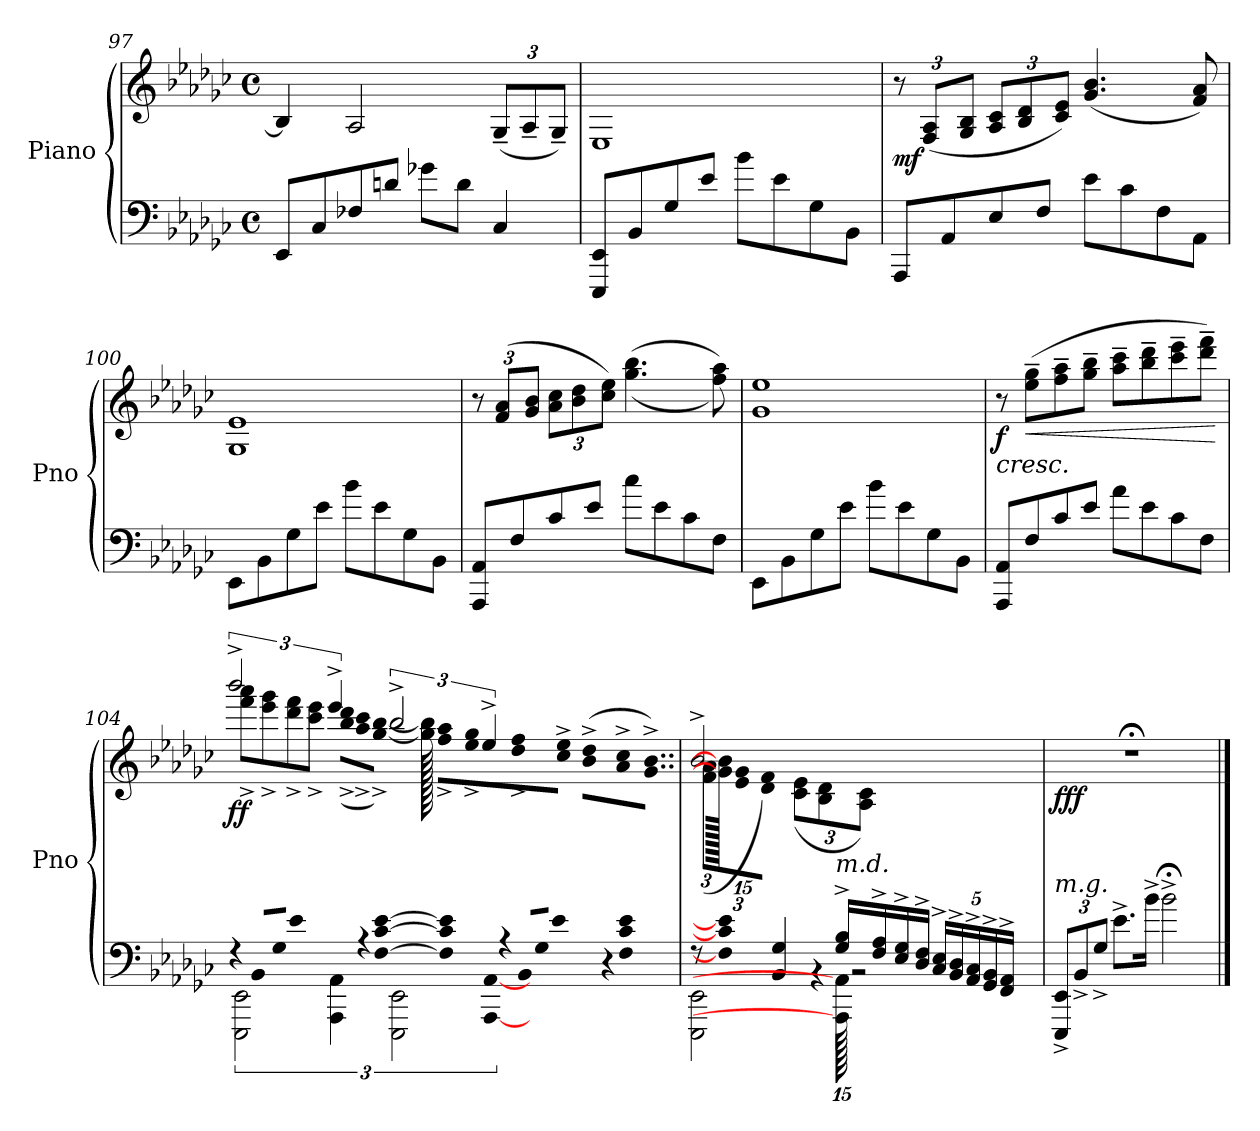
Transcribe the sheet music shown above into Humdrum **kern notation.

**kern	**kern	**dynam
*part1	*part1	*part1
*staff2	*staff1	*staff1/2
*I"Piano	*	*
*I'Pno	*	*
*clefF4	*clefG2	*
*k[b-e-a-d-g-c-]	*k[b-e-a-d-g-c-]	*
*M4/4	*M4/4	*
*met(c)	*met(c)	*
=97	=97	=97
8EE-/L	4B-/]	.
8C-/	.	.
*	*MM68	*
8F-X/	2A-/	.
8dn/J	.	.
8g-X\L	.	.
8d\J	.	.
*	*Xbrackettup	*
*	*MM64	*
4C-/	(<12G-~/L	.
.	12A-~/	.
.	12G-~/J)	.
=98	=98	=98
*	*MM72	*
8EEE-/ 8EE-/L	1E-	.
8BB-/	.	.
8G-/	.	.
8e-/J	.	.
8b-\L	.	.
8e-\	.	.
8G-\	.	.
8BB-\J	.	.
=99	=99	=99
!	!	!LO:DY:b
8AAA-/L	12r	mf
.	(<12F/ 12A-/L	.
8AA-/	.	.
.	12G-/ 12B-/J	.
8E-/	12A-/ 12c-/L	.
.	12B-/ 12d-/	.
8F/J	.	.
.	12c-/ 12e-/J)	.
8e-\L	(<4.g-/ 4.b-/	.
8c-\	.	.
8F\	.	.
8AA-\J	8f/ 8a-/)	.
!!LO:LB:g=z
=100	=100	=100
8EE-\L	1G- 1e-	.
8BB-\	.	.
8G-\	.	.
8e-\J	.	.
8b-\L	.	.
8e-\	.	.
8G-\	.	.
8BB-\J	.	.
=101	=101	=101
8AAA-/ 8AA-/L	12r	.
.	(>12f/ 12a-/L	.
8F/	.	.
.	12g-/ 12b-/J	.
8c-/	12a-\ 12cc-\L	.
.	12b-\ 12dd-\	.
8e-/J	.	.
.	12cc-\ 12ee-\J)	.
*	*MM68	*
8cc-\L	(>(<4.gg-\ 4.bb-\	.
8e-\	.	.
*	*MM64	*
8c-\	.	.
*	*MM60	*
8F\J	8ff\ 8aa-\))	.
=102	=102	=102
*	*MM68	*
8EE-\L	1g- 1ee-	.
*	*MM72	*
8BB-\	.	.
8G-\	.	.
8e-\J	.	.
8b-\L	.	.
8e-\	.	.
8G-\	.	.
8BB-\J	.	.
=103	=103	=103
!	!LO:TX:b:i:t=cresc.	!
!	!	!LO:DY:b
8AAA-/ 8AA-/L	8r	f
!	!	!LO:HP:b
8F/	(>8ee-\~ 8gg-\~L	<
8c-/	8ff\~ 8aa-\~	.
8e-/J	8gg-\~ 8bb-\~J	.
*	*MM68	*
8a-\L	8aa-\~ 8ccc-\~L	.
8e-\	8bb-\~ 8ddd-\~	.
*	*MM64	*
8c-\	8ccc-\~ 8eee-\~	.
8F\J	8ddd-\~ 8fff\~J)	.
.	.	[
!!LO:PB:g=z
=104	=104	=104
*^	*^	*
*	*	*brackettup	*Xtuplet	*
*v	*v	*	*	*
*	*v	*v	*
*	*MM72	*
*^	*^	*
!	!	!	!	!LO:DY:b
960ryy	480ryy	3bbb-^/	12fff\^ 12aaa-\^L	ff
*Xtuplet	*	*	*	*
!LO:N:vis=8	!	!	!	!
1920%107r	.	.	.	.
*	*tuplet	*	*	*
.	3EEE-\ 3EE-\	.	.	.
!LO:N:vis=8	!	!	!	!
1920%107BB-/L	.	.	.	.
.	.	.	12eee-\^ 12ggg-\^	.
!LO:N:vis=8	!	!	!	!
1920%107G-/J	.	.	.	.
.	.	.	12ddd-\^ 12fff\^	.
6e-/	.	.	.	.
.	.	.	12ccc-\^ 12eee-\^J	.
!	!	!	!LO:N:vis=8	!
.	.	6eee-^/	(<1920%107bb-\^ 1920%107ddd-\^L	.
!LO:N:vis=8	!	!	!	!
1920%107r	.	.	.	.
.	6AAA-\ 6AA-\	.	.	.
!	!	!	!LO:N:vis=8	!
.	.	.	1920%107aa-\^ 1920%107ccc-\^	.
[480%53F/ [480%53c-/ [480%53e-/	.	.	.	.
.	.	.	[960%53gg-\^ [960%53bb-\^J)	.
*	*	*tuplet	*	*
.	.	3bb-^/	1920gg-\] 1920bb-\]	.
*	*	*	*Xtuplet	*
.	.	.	12ff\^ 12aa-\^L	.
1920F/] 1920c-/] 1920e-/]	.	.	.	.
*Xtuplet	*	*	*	*
!LO:N:vis=8	!	!	!	!
1920%107r	.	.	.	.
*	*tuplet	*	*	*
.	3EEE-\ 3EE-\	.	.	.
!LO:N:vis=8	!	!	!	!
1920%107BB-/L	.	.	.	.
.	.	.	12ee-\^ 12gg-\^	.
!LO:N:vis=8	!	!	!	!
1920%107G-/J	.	.	.	.
.	.	.	12dd-\^ 12ff\^	.
6e-/	.	.	.	.
.	.	.	12cc-\^ 12ee-\^J	.
.	.	6ee-^/	.	.
!	!	!	!LO:N:vis=8	!
.	.	.	(<1920%107b-\^ 1920%107dd-\^L	.
!LO:N:vis=8	!	!	!	!
1920%107r	[480%79AAA-\ [480%79AA-\	.	.	.
!	!	!	!LO:N:vis=8	!
.	.	.	1920%107a-\^ 1920%107cc-\^	.
[1920%209F/ [1920%209c-/ [1920%209e-/	.	.	.	.
.	.	.	[32..g-\^ [32..b-\^J)	.
=105	=105	=105	=105	=105
*	*Xbrackettup	*	*tuplet	*
*	*^	*	*	*
*	*	*	*	*Xbrackettup	*
2ryy	12r	2EEE-\ 2EE-\	2b-^/	(<12f\ 12a-\L	.
.	480F/] 480c-/] 480e-/]	.	.	960g-\] 960b-\]	.
.	.	.	.	12e-\ 12g-\	.
.	6BB-/ 6G-/	.	.	.	.
.	.	.	.	12d-\ 12f\J)	.
.	.	.	.	(<12c-\ 12e-\L	.
.	4rBB	.	.	.	.
.	.	.	.	12B-\ 12d-\	.
.	.	.	.	12A-\ 12c-\J)	.
*	*	*	*MM68	*	*
!	!	!	!LO:TX:b:i:t=m.d.	!	!
16G-/^ 16B-/^LL	.	480AAA-\] 480AA-\]	2ryy	.	.
.	.	.	.	480ryy	.
.	2ryy	2rBB	.	.	.
.	.	.	.	960%479ryy	.
16F/^ 16A-/^	.	.	.	.	.
16E-/^ 16G-/^	.	.	.	.	.
16D-/^ 16F/^JJ	.	.	.	.	.
*	*	*	*MM64	*	*
20C-/^ 20E-/^LL	.	.	.	.	.
20BB-/^ 20D-/^	.	.	.	.	.
*	*	*	*MM60	*	*
20AA-/^ 20C-/^	.	.	.	.	.
20GG-/^ 20BB-/^	.	.	.	.	.
20FF/^ 20AA-/^JJ	.	.	.	.	.
480ryy	.	.	480ryy	.	.
*v	*v	*v	*	*	*
*	*v	*v	*
=106	=106	=106
*	*MM56	*
!LO:TX:a:i:t=m.g.	!	!
!	!	!LO:DY:b
12EEE-/^ 12EE-/^L	1r;<	fff
12BB-^/	.	.
12G-^/J	.	.
*	*MM52	*
8.e-^\L	.	.
*	*MM60	*
16b-^\Jk	.	.
*	*MM36	*
2b-;<^\	.	.
==	==	==
*-	*-	*-
